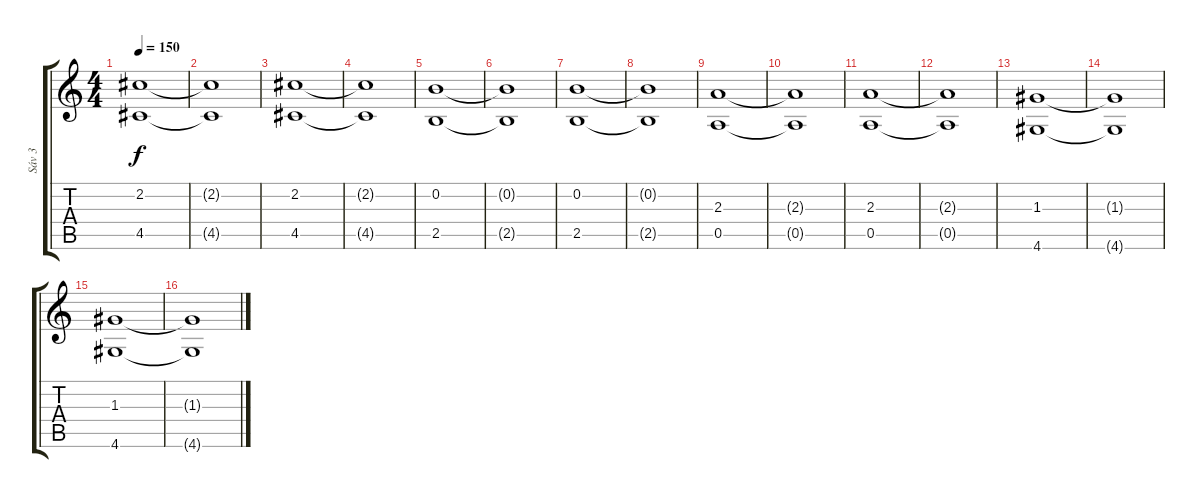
\track ("Sáv 3" "Sáv 3") {instrument overdrivenguitar}
\staff {score tabs}
\tuning (E4 B3 G3 D3 A2 E2) {hide}
\ts (4 4)
\tempo 150
\clef g2
\ks c
(2.2 4.5).1{dy f} |
(2.2{t} 4.5{t}).1 |
(2.2 4.5).1 |
(2.2{t} 4.5{t}).1 |
(0.2 2.5).1 |
(0.2{t} 2.5{t}).1 |
(0.2 2.5).1 |
(0.2{t} 2.5{t}).1 |
(2.3 0.5).1 |
(2.3{t} 0.5{t}).1 |
(2.3 0.5).1 |
(2.3{t} 0.5{t}).1 |
(1.3 4.6).1 |
(1.3{t} 4.6{t}).1 |
(1.3 4.6).1 |
(1.3{t} 4.6{t}).1
